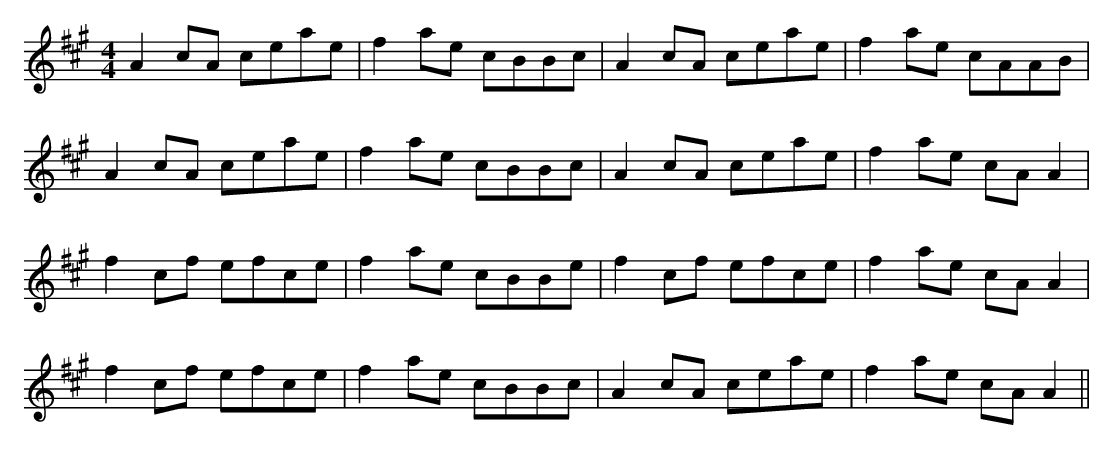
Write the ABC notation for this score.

X:1
M:4/4
K:A
A2cA ceae|f2ae cBBc|A2cA ceae|f2ae cAAB|
A2cA ceae|f2ae cBBc|A2cA ceae|f2ae cAA2|
f2cf efce|f2ae cBBe|f2cf efce|f2ae cAA2|
f2cf efce|f2ae cBBc|A2cA ceae|f2ae cAA2||
